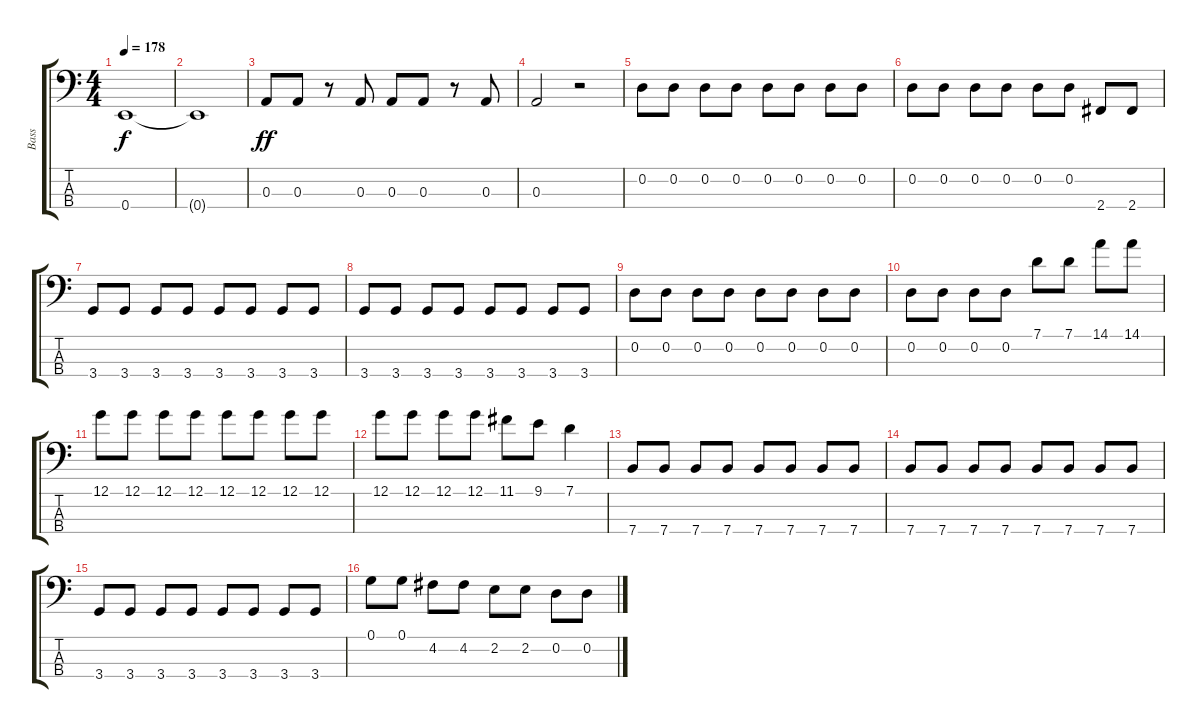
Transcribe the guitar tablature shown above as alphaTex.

\track ("Bass" "Bass") {instrument electricbassfinger}
\staff {score tabs}
\tuning (G2 D2 A1 E1) {hide}
\ts (4 4)
\tempo 178
\clef f4
\ks c
0.4{t}.1{dy f} |
0.4{t}.1 |
0.3.8{dy ff} 0.3.8 r.8 0.3.8 0.3.8 0.3.8 r.8 0.3.8 |
0.3.2 r.2 |
0.2.8 0.2.8 0.2.8 0.2.8 0.2.8 0.2.8 0.2.8 0.2.8 |
0.2.8 0.2.8 0.2.8 0.2.8 0.2.8 0.2.8 2.4.8 2.4.8 |
3.4.8 3.4.8 3.4.8 3.4.8 3.4.8 3.4.8 3.4.8 3.4.8 |
3.4.8 3.4.8 3.4.8 3.4.8 3.4.8 3.4.8 3.4.8 3.4.8 |
0.2.8 0.2.8 0.2.8 0.2.8 0.2.8 0.2.8 0.2.8 0.2.8 |
0.2.8 0.2.8 0.2.8 0.2.8 7.1.8 7.1.8 14.1.8 14.1.8 |
12.1.8 12.1.8 12.1.8 12.1.8 12.1.8 12.1.8 12.1.8 12.1.8 |
12.1.8 12.1.8 12.1.8 12.1.8 11.1.8 9.1.8 7.1.4 |
7.4.8 7.4.8 7.4.8 7.4.8 7.4.8 7.4.8 7.4.8 7.4.8 |
7.4.8 7.4.8 7.4.8 7.4.8 7.4.8 7.4.8 7.4.8 7.4.8 |
3.4.8 3.4.8 3.4.8 3.4.8 3.4.8 3.4.8 3.4.8 3.4.8 |
0.1.8 0.1.8 4.2.8 4.2.8 2.2.8 2.2.8 0.2.8 0.2.8
